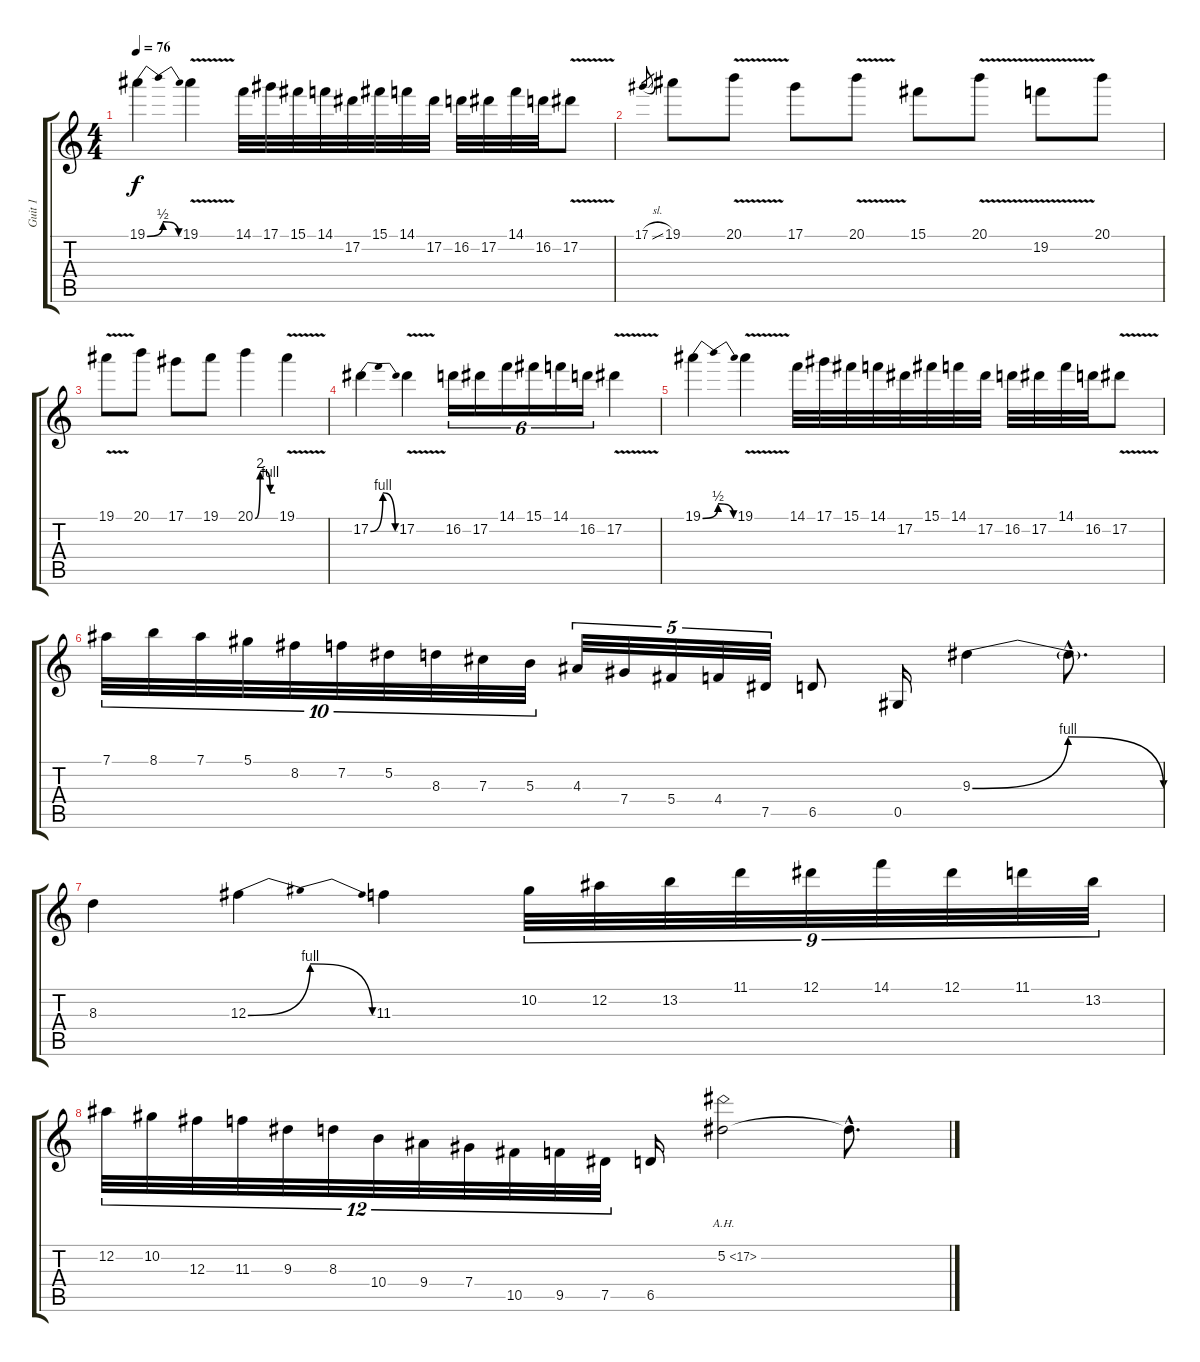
\track ("Guit 1" "Guit 1") {instrument overdrivenguitar}
\staff {score tabs}
\tuning (Eb4 Bb3 Gb3 Db3 Ab2 Eb2) {hide}
\ts (4 4)
\tempo 76
\clef g2
\ks c
19.1{be (bendrelease 0 0 15 2 30 2 60 0)}.4{dy f} 19.1{v}.4 14.1.32 17.1.32 15.1.32 14.1.32 17.2.32 15.1.32 14.1.32 17.2.32 16.2.32 17.2.32 14.1.32 16.2.32 17.2{v}.8 |
17.1{sl}.8{gr} 19.1.8 20.1{v}.8 17.1.8 20.1{v}.8 15.1.8 20.1{v}.8 19.2{v}.8 20.1.8 |
19.1{v}.8 20.1.8 17.1.8 19.1.8 20.1{be (custom 0 0 15 8 30 8 45 4 60 4)}.4 19.1{v}.4 |
17.2{be (bendrelease 0 0 15 4 30 4 60 0)}.4 17.2{v}.4 16.2.16{tu (6 4)} 17.2.16{tu (6 4)} 14.1.16{tu (6 4)} 15.1.16{tu (6 4)} 14.1.16{tu (6 4)} 16.2.16{tu (6 4)} 17.2{v}.4 |
19.1{be (bendrelease 0 0 15 2 30 2 60 0)}.4 19.1{v}.4 14.1.32 17.1.32 15.1.32 14.1.32 17.2.32 15.1.32 14.1.32 17.2.32 16.2.32 17.2.32 14.1.32 16.2.32 17.2{v}.8 |
7.1.32{tu (10 8)} 8.1.32{tu (10 8)} 7.1.32{tu (10 8)} 5.1.32{tu (10 8)} 8.2.32{tu (10 8)} 7.2.32{tu (10 8)} 5.2.32{tu (10 8)} 8.3.32{tu (10 8)} 7.3.32{tu (10 8)} 5.3.32{tu (10 8)} 4.3.32{tu (5 4)} 7.4.32{tu (5 4)} 5.4.32{tu (5 4)} 4.4.32{tu (5 4)} 7.5.32{tu (5 4)} 6.5.8 0.5.16 9.3{be (bendrelease 0 0 15 4 30 4 60 0)}.4 9.3{hac t}.8{d} |
8.3.4 12.3{be (bendrelease 0 0 15 4 30 4 60 0)}.4 11.3.4 10.2.32{tu (9 8)} 12.2.32{tu (9 8)} 13.2.32{tu (9 8)} 11.1.32{tu (9 8)} 12.1.32{tu (9 8)} 14.1.32{tu (9 8)} 12.1.32{tu (9 8)} 11.1.32{tu (9 8)} 13.2.32{tu (9 8)} |
12.2.32{tu (12 8)} 10.2.32{tu (12 8)} 12.3.32{tu (12 8)} 11.3.32{tu (12 8)} 9.3.32{tu (12 8)} 8.3.32{tu (12 8)} 10.4.32{tu (12 8)} 9.4.32{tu (12 8)} 7.4.32{tu (12 8)} 10.5.32{tu (12 8)} 9.5.32{tu (12 8)} 7.5.32{tu (12 8)} 6.5.16 5.2{ah 12}.2 5.2{hac t}.8{d}
